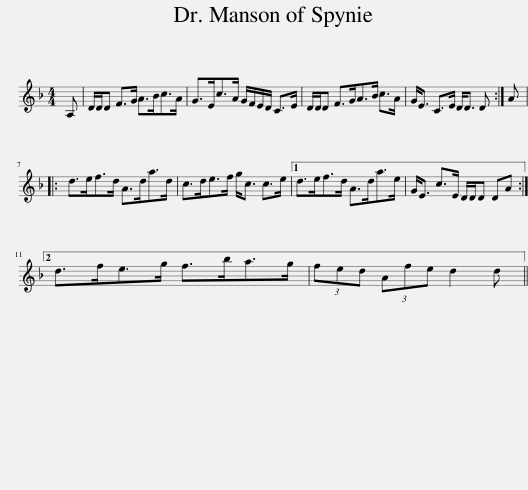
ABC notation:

X:1
L:1/8
M:4/4
I:linebreak $
K:F
V:1 treble
V:1
 A, | D/D/D F>G A>Bc>A | G>Ec>A G/F/E/D/ C>E | D/D/D F>GA>B c>A | G<E C>E D<D D :| %5
 A |:$ d>ef>d A>da>d | c>de>f g<c c>e |1 d>ef>d A>da>e | G<E c>E D/D/D DA :|2$ %10
 d>fe>g f>ba>g | (3fed (3Afe d2 d || %12
